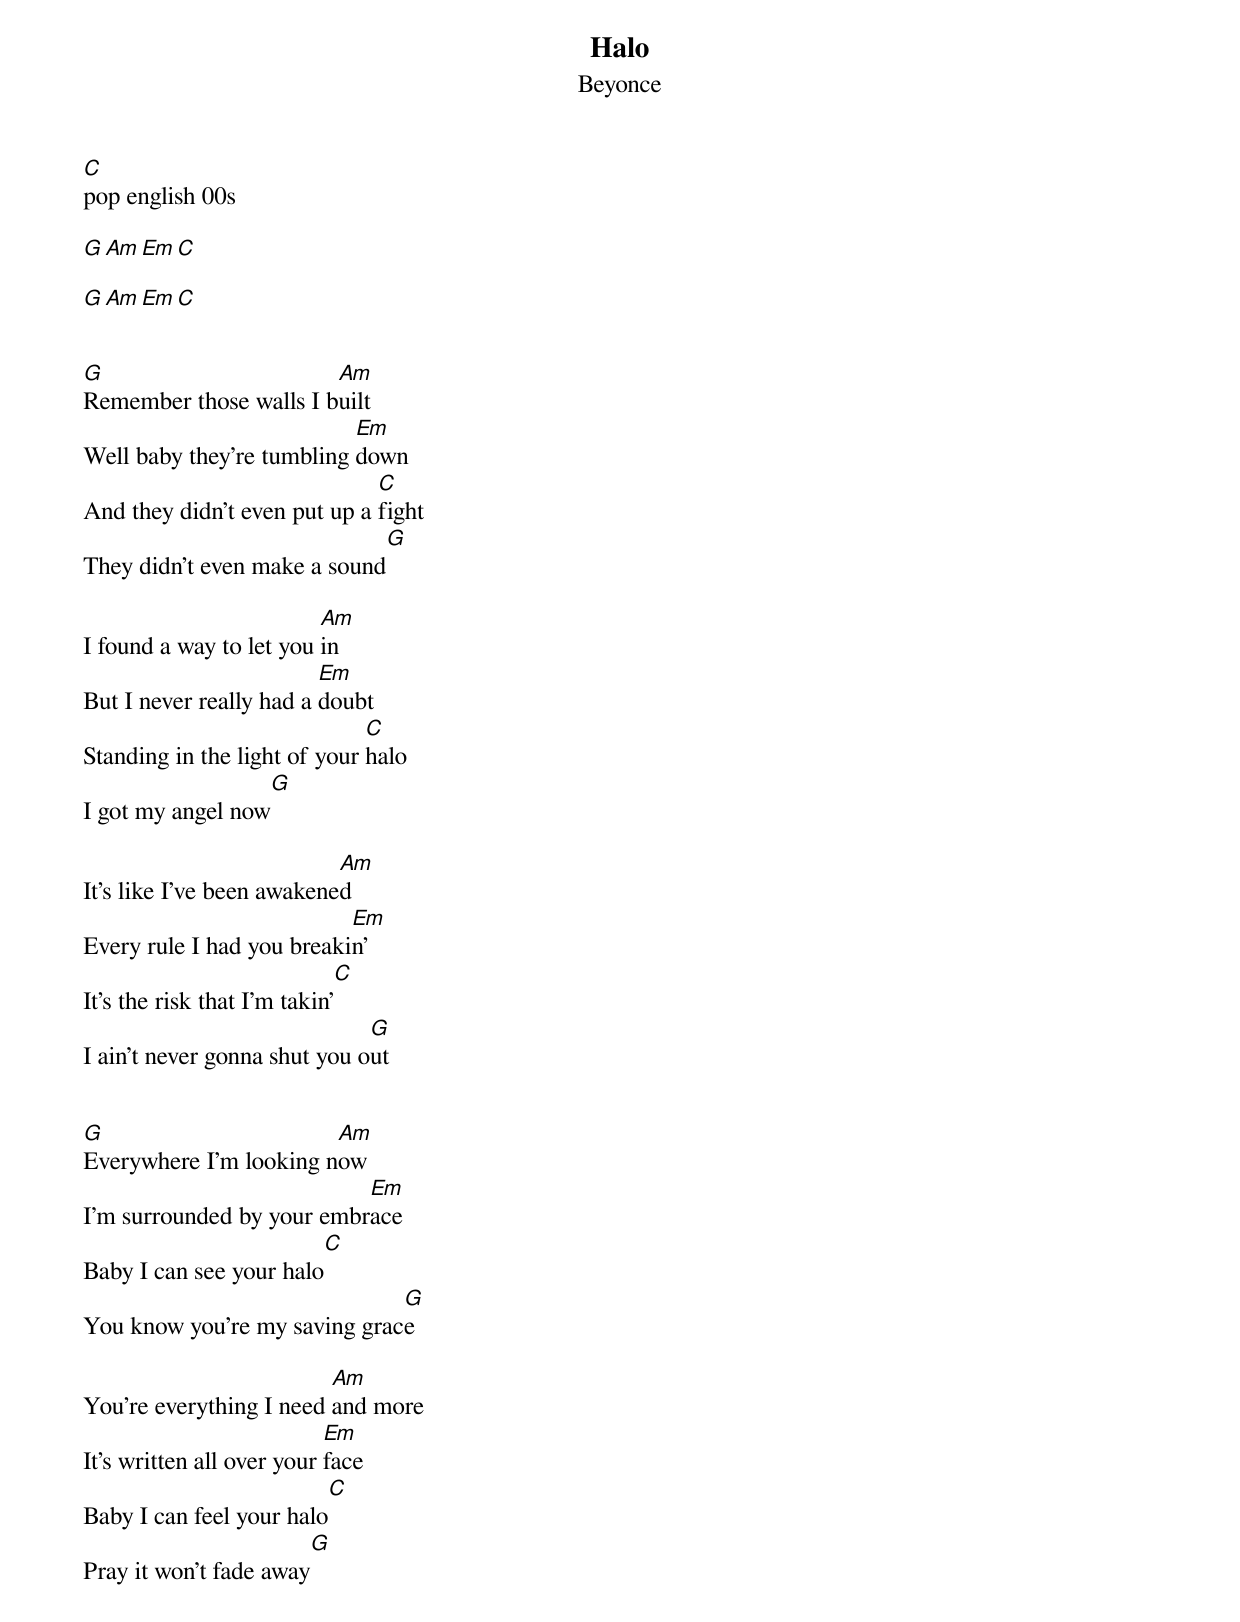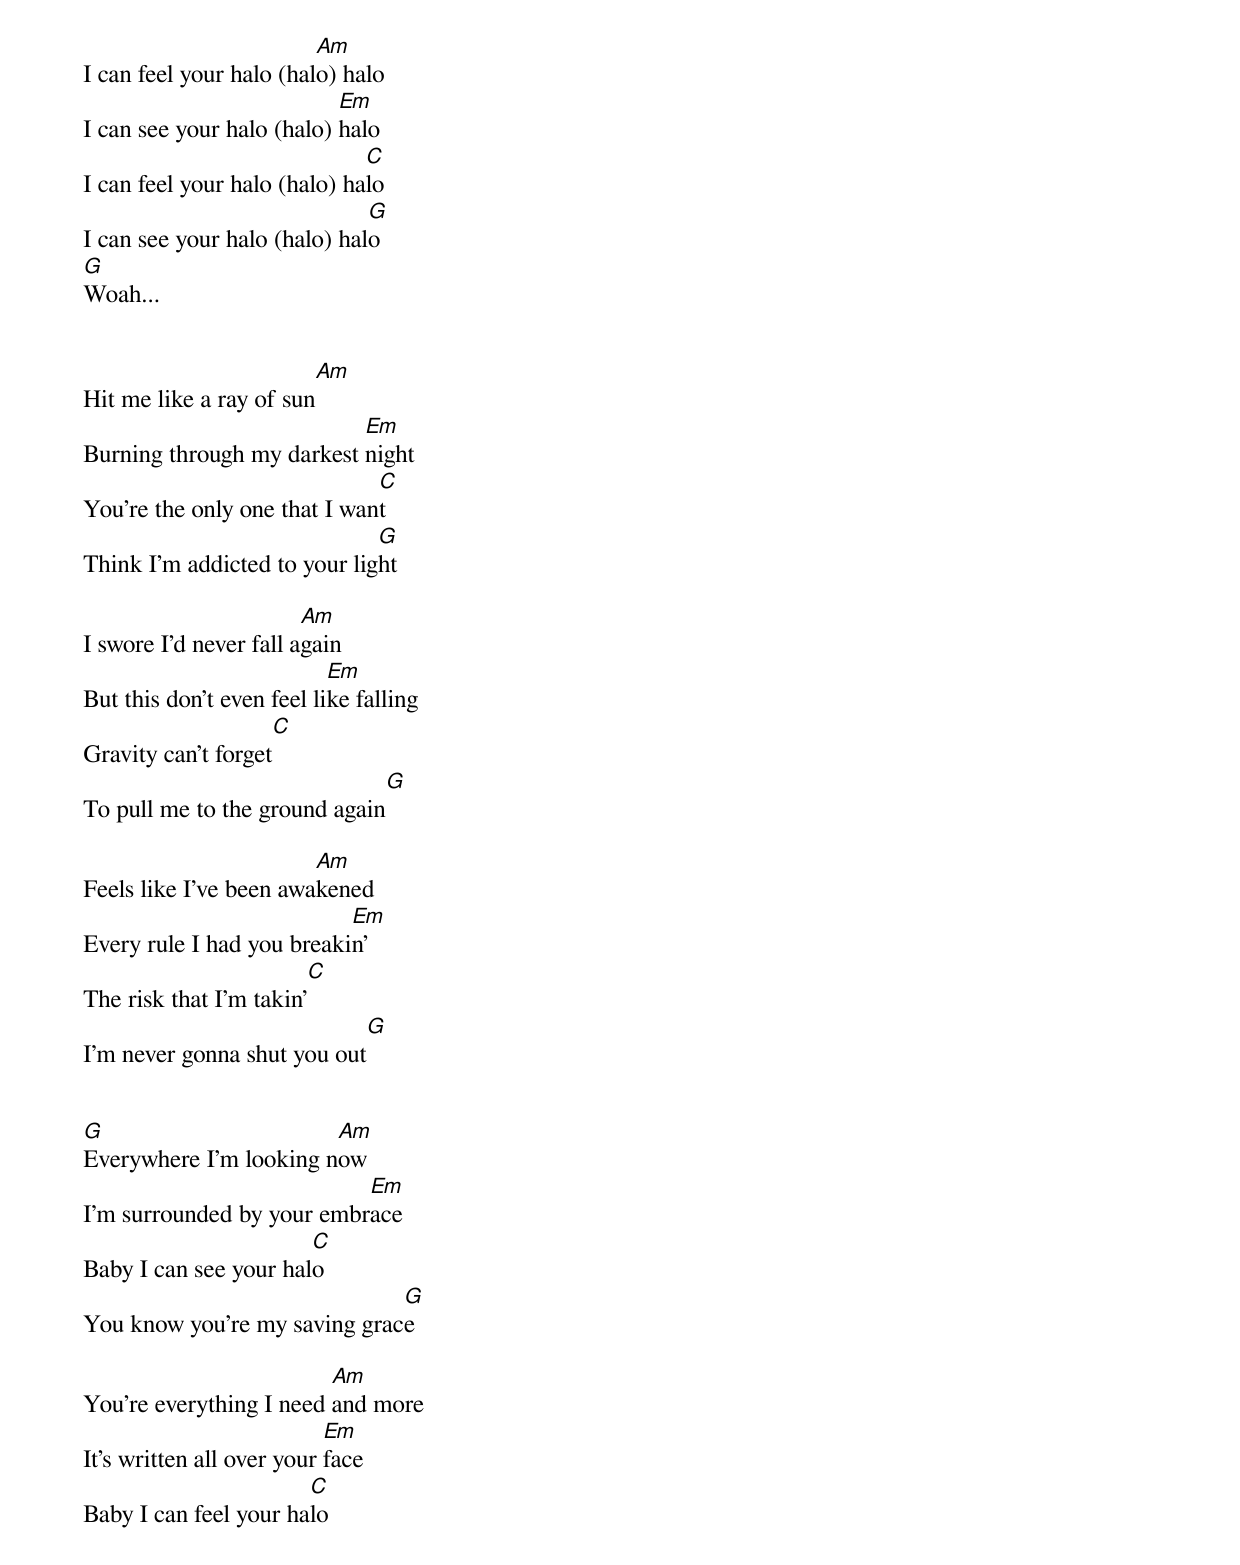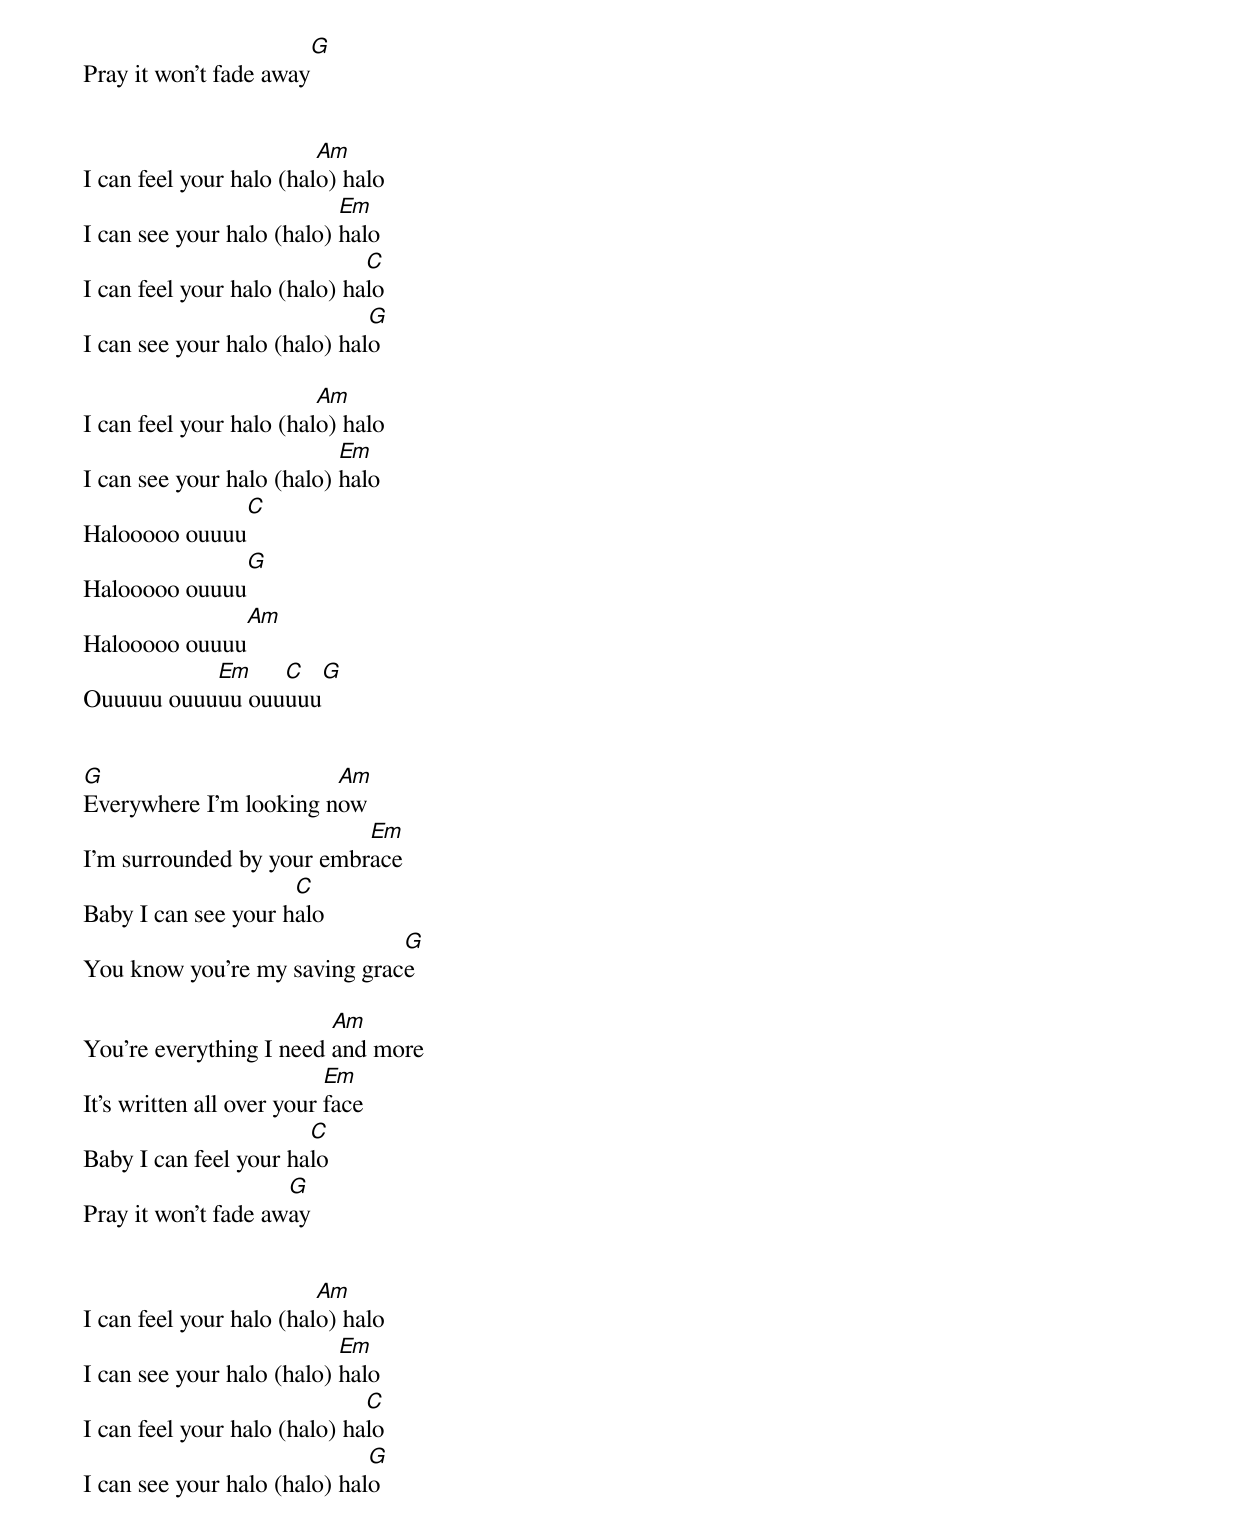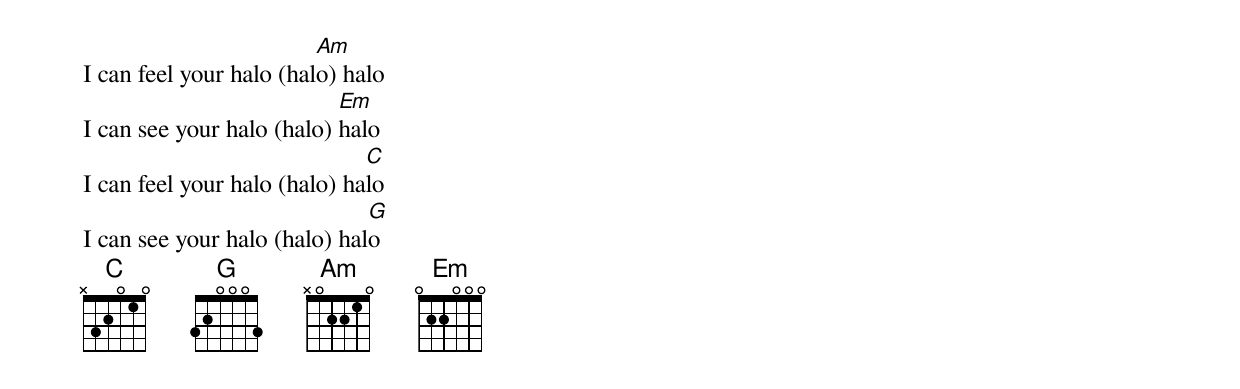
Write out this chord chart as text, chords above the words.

Halo
Beyonce
C
pop english 00s

G   Am   Em   C

G   Am   Em   C


G                       Am
Remember those walls I built
                           Em
Well baby they're tumbling down
                              C
And they didn't even put up a fight
                              G
They didn't even make a sound

                         Am
I found a way to let you in
                         Em
But I never really had a doubt
                              C
Standing in the light of your halo
                  G
I got my angel now

                           Am
It's like I've been awakened
                           Em
Every rule I had you breakin'
                              C
It's the risk that I'm takin'
                              G
I ain't never gonna shut you out


G                       Am
Everywhere I'm looking now
                           Em
I'm surrounded by your embrace
                              C
Baby I can see your halo
                              G
You know you're my saving grace

                         Am
You're everything I need and more
                           Em
It's written all over your face
                              C
Baby I can feel your halo
                              G
Pray it won't fade away


                         Am
I can feel your halo (halo) halo
                           Em
I can see your halo (halo) halo
                              C
I can feel your halo (halo) halo
                              G
I can see your halo (halo) halo
G
Woah...


                        Am
Hit me like a ray of sun
                           Em
Burning through my darkest night
                              C
You're the only one that I want
                              G
Think I'm addicted to your light

                        Am
I swore I'd never fall again
                           Em
But this don't even feel like falling
                              C
Gravity can't forget
                              G
To pull me to the ground again

                        Am
Feels like I've been awakened
                           Em
Every rule I had you breakin'
                              C
The risk that I'm takin'
                              G
I'm never gonna shut you out


G                       Am
Everywhere I'm looking now
                           Em
I'm surrounded by your embrace
                       C
Baby I can see your halo
                              G
You know you're my saving grace

                         Am
You're everything I need and more
                           Em
It's written all over your face
                       C
Baby I can feel your halo
                       G
Pray it won't fade away


                         Am
I can feel your halo (halo) halo
                           Em
I can see your halo (halo) halo
                              C
I can feel your halo (halo) halo
                              G
I can see your halo (halo) halo

                         Am
I can feel your halo (halo) halo
                           Em
I can see your halo (halo) halo
               C
Halooooo ouuuu
               G
Halooooo ouuuu
              Am
Halooooo ouuuu
           Em    C     G
Ouuuuu ouuuuu ouuuuu


G                       Am
Everywhere I'm looking now
                           Em
I'm surrounded by your embrace
                     C
Baby I can see your halo
                              G
You know you're my saving grace

                         Am
You're everything I need and more
                           Em
It's written all over your face
                       C
Baby I can feel your halo
                     G
Pray it won't fade away


                         Am
I can feel your halo (halo) halo
                           Em
I can see your halo (halo) halo
                              C
I can feel your halo (halo) halo
                              G
I can see your halo (halo) halo

                         Am
I can feel your halo (halo) halo
                           Em
I can see your halo (halo) halo
                              C
I can feel your halo (halo) halo
                              G
I can see your halo (halo) halo
